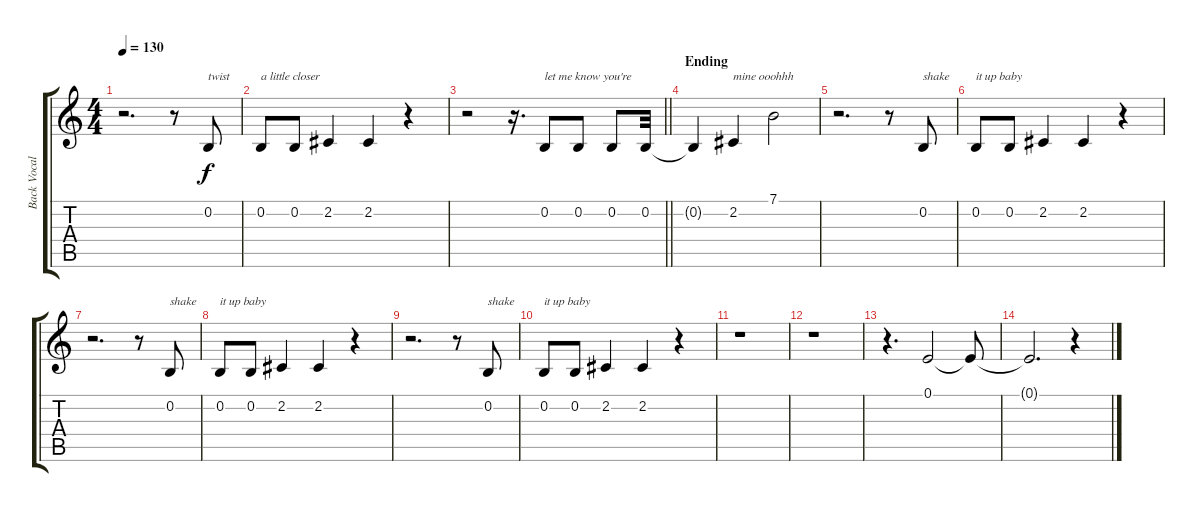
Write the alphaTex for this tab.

\track ("Back Vocal 2" "Back Vocal") {instrument baritonesax}
\staff {score tabs}
\tuning (E4 B3 G3 D3 A2 E2) {hide}
\ts (4 4)
\tempo 130
\clef g2
\ks c
r.2{d dy f} r.8 0.2.8{txt "twist"} |
0.2.8{txt "a little closer"} 0.2.8 2.2.4 2.2.4 r.4 |
\barLineRight lightlight
r.2 r.16{d} 0.2.8{txt "let me know you're"} 0.2.8 0.2.8 0.2.32 |
\section ("" "Ending")
0.2{t}.4 2.2.4{txt "mine ooohhh"} 7.1.2 |
r.2{d} r.8 0.2.8{txt "shake"} |
0.2.8{txt "it up baby"} 0.2.8 2.2.4 2.2.4 r.4 |
r.2{d} r.8 0.2.8{txt "shake"} |
0.2.8{txt "it up baby"} 0.2.8 2.2.4 2.2.4 r.4 |
r.2{d} r.8 0.2.8{txt "shake"} |
0.2.8{txt "it up baby"} 0.2.8 2.2.4 2.2.4 r.4 |
r.1 |
r.1 |
r.4{d} 0.1.2{volume 16} 0.1{t}.8 |
0.1{t}.2{d} r.4
